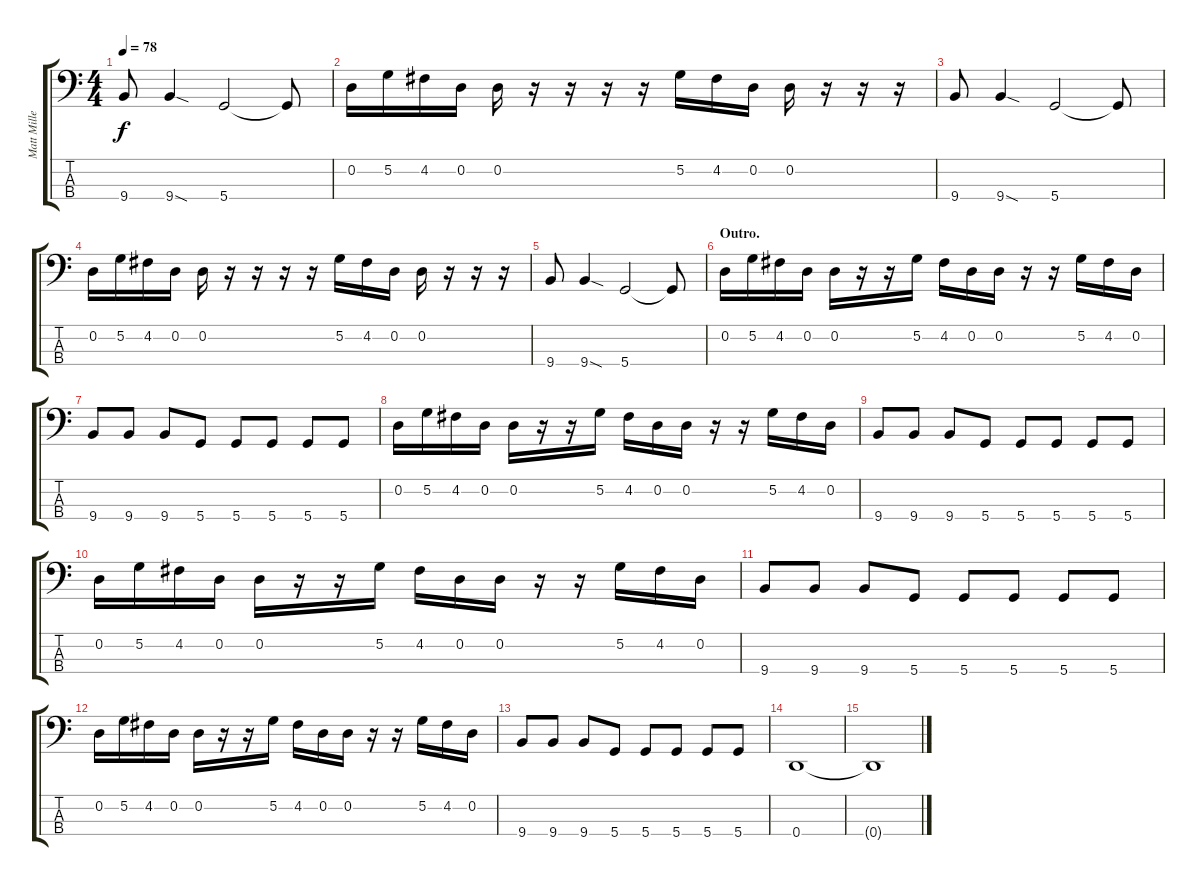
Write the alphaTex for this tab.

\track ("Matt Miller" "Matt Mille") {instrument electricbassfinger}
\staff {score tabs}
\tuning (G2 D2 A1 D1) {hide}
\ts (4 4)
\tempo 78
\clef f4
\ks c
9.4.8{dy f} 9.4{sod}.4 5.4.2 5.4{t}.8 |
0.2.16 5.2.16 4.2.16 0.2.16 0.2.16 r.16 r.16 r.16 r.16 5.2.16 4.2.16 0.2.16 0.2.16 r.16 r.16 r.16 |
9.4.8 9.4{sod}.4 5.4.2 5.4{t}.8 |
0.2.16 5.2.16 4.2.16 0.2.16 0.2.16 r.16 r.16 r.16 r.16 5.2.16 4.2.16 0.2.16 0.2.16 r.16 r.16 r.16 |
9.4.8 9.4{sod}.4 5.4.2 5.4{t}.8 |
\section ("" "Outro.")
0.2.16 5.2.16 4.2.16 0.2.16 0.2.16 r.16 r.16 5.2.16 4.2.16 0.2.16 0.2.16 r.16 r.16 5.2.16 4.2.16 0.2.16 |
9.4.8 9.4.8 9.4.8 5.4.8 5.4.8 5.4.8 5.4.8 5.4.8 |
0.2.16 5.2.16 4.2.16 0.2.16 0.2.16 r.16 r.16 5.2.16 4.2.16 0.2.16 0.2.16 r.16 r.16 5.2.16 4.2.16 0.2.16 |
9.4.8 9.4.8 9.4.8 5.4.8 5.4.8 5.4.8 5.4.8 5.4.8 |
0.2.16 5.2.16 4.2.16 0.2.16 0.2.16 r.16 r.16 5.2.16 4.2.16 0.2.16 0.2.16 r.16 r.16 5.2.16 4.2.16 0.2.16 |
9.4.8 9.4.8 9.4.8 5.4.8 5.4.8 5.4.8 5.4.8 5.4.8 |
0.2.16 5.2.16 4.2.16 0.2.16 0.2.16 r.16 r.16 5.2.16 4.2.16 0.2.16 0.2.16 r.16 r.16 5.2.16 4.2.16 0.2.16 |
9.4.8 9.4.8 9.4.8 5.4.8 5.4.8 5.4.8 5.4.8 5.4.8 |
0.4.1{volume 2} |
0.4{t}.1
